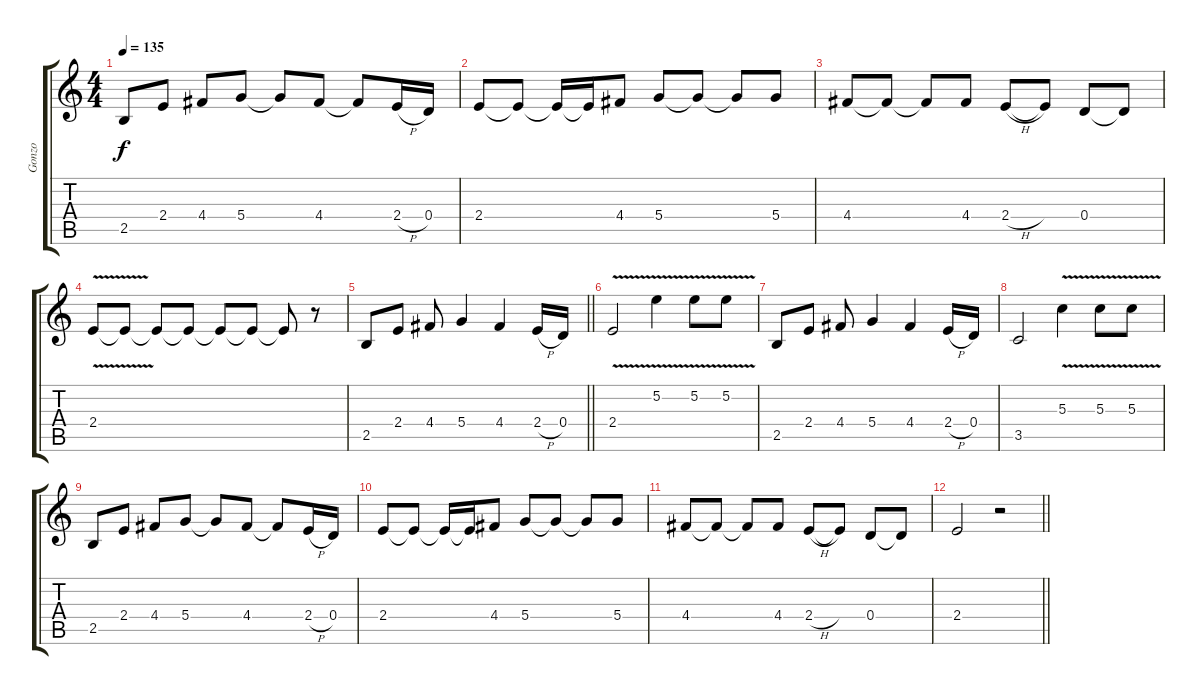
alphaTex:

\track ("Gonzo" "Gonzo") {instrument electricguitarmuted}
\staff {score tabs}
\tuning (E4 B3 G3 D3 A2 E2) {hide}
\ts (4 4)
\tempo 135
\clef g2
\ks c
2.5.8{dy f} 2.4.8 4.4.8 5.4.8 5.4{t}.8 4.4.8 4.4{t}.8 2.4{h}.16 0.4.16 |
2.4.8 2.4{t}.8 2.4{t}.16 2.4{t}.16 4.4.8 5.4.8 5.4{t}.8 5.4{t}.8 5.4.8 |
4.4.8 4.4{t}.8 4.4{t}.8 4.4.8 2.4{h}.8 2.4{t}.8 0.4.8 0.4{t}.8 |
2.4{v}.8 2.4{t}.8 2.4{t}.8 2.4{t}.8 2.4{t}.8 2.4{t}.8 2.4{t}.8 r.8 |
\barLineRight lightlight
2.5.8 2.4.8 4.4.8 5.4.4 4.4.4 2.4{h}.16 0.4.16 |
2.4{v}.2 5.2{v}.4 5.2{v}.8 5.2{v}.8 |
2.5.8 2.4.8 4.4.8 5.4.4 4.4.4 2.4{h}.16 0.4.16 |
3.5.2 5.3{v}.4 5.3{v}.8 5.3{v}.8 |
2.5.8 2.4.8 4.4.8 5.4.8 5.4{t}.8 4.4.8 4.4{t}.8 2.4{h}.16 0.4.16 |
2.4.8 2.4{t}.8 2.4{t}.16 2.4{t}.16 4.4.8 5.4.8 5.4{t}.8 5.4{t}.8 5.4.8 |
4.4.8 4.4{t}.8 4.4{t}.8 4.4.8 2.4{h}.8 2.4{t}.8 0.4.8 0.4{t}.8 |
\barLineRight lightlight
2.4.2 r.2
